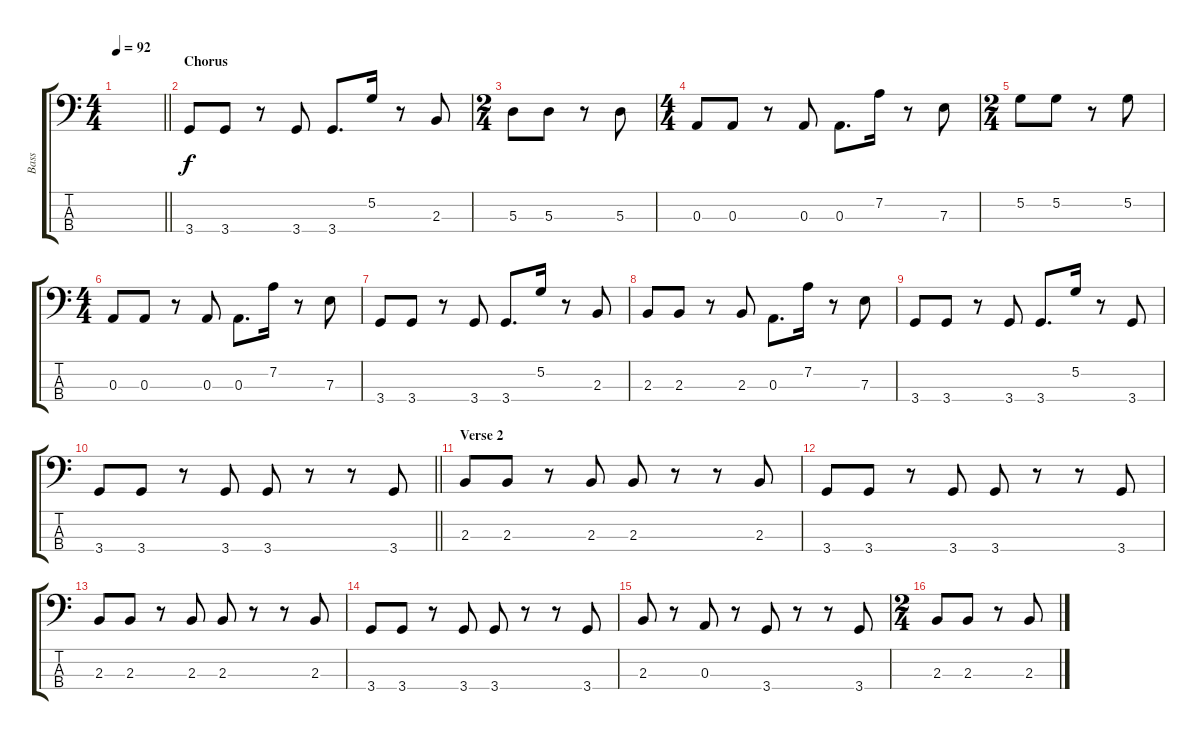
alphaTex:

\track ("Bass" "Bass") {instrument electricbassfinger}
\staff {score tabs}
\tuning (G2 D2 A1 E1) {hide}
\ts (4 4)
\tempo 92
\clef f4
\barLineRight lightlight
\ks c
|
\section ("" "Chorus")
3.4.8 3.4.8 r.8 3.4.8 3.4.8{d} 5.2.16 r.8 2.3.8 |
\ts (2 4)
5.3.8 5.3.8 r.8 5.3.8 |
\ts (4 4)
0.3.8 0.3.8 r.8 0.3.8 0.3.8{d} 7.2.16 r.8 7.3.8 |
\ts (2 4)
5.2.8 5.2.8 r.8 5.2.8 |
\ts (4 4)
0.3.8 0.3.8 r.8 0.3.8 0.3.8{d} 7.2.16 r.8 7.3.8 |
3.4.8 3.4.8 r.8 3.4.8 3.4.8{d} 5.2.16 r.8 2.3.8 |
2.3.8 2.3.8 r.8 2.3.8 0.3.8{d} 7.2.16 r.8 7.3.8 |
3.4.8 3.4.8 r.8 3.4.8 3.4.8{d} 5.2.16 r.8 3.4.8 |
\barLineRight lightlight
3.4.8 3.4.8 r.8 3.4.8 3.4.8 r.8 r.8 3.4.8 |
\section ("" "Verse 2")
2.3.8 2.3.8 r.8 2.3.8 2.3.8 r.8 r.8 2.3.8 |
3.4.8 3.4.8 r.8 3.4.8 3.4.8 r.8 r.8 3.4.8 |
2.3.8 2.3.8 r.8 2.3.8 2.3.8 r.8 r.8 2.3.8 |
3.4.8 3.4.8 r.8 3.4.8 3.4.8 r.8 r.8 3.4.8 |
2.3.8 r.8 0.3.8 r.8 3.4.8 r.8 r.8 3.4.8 |
\ts (2 4)
2.3.8 2.3.8 r.8 2.3.8
